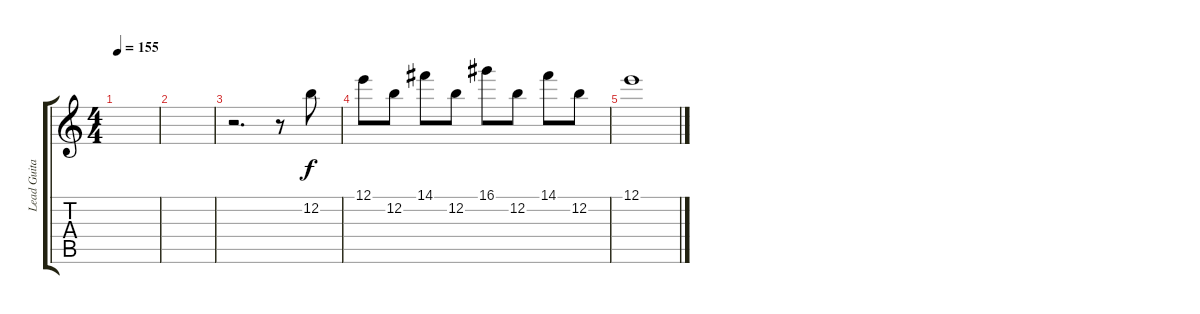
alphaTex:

\track ("Lead Guitar(1st)" "Lead Guita") {instrument distortionguitar}
\staff {score tabs}
\tuning (E4 B3 G3 D3 A2 E2) {hide}
\ts (4 4)
\tempo 155
\clef g2
\ks c
|
|
r.2{d} r.8 12.2.8{volume 8 instrument distortionguitar} |
12.1.8 12.2.8 14.1.8 12.2.8 16.1.8 12.2.8 14.1.8 12.2.8 |
12.1.1
